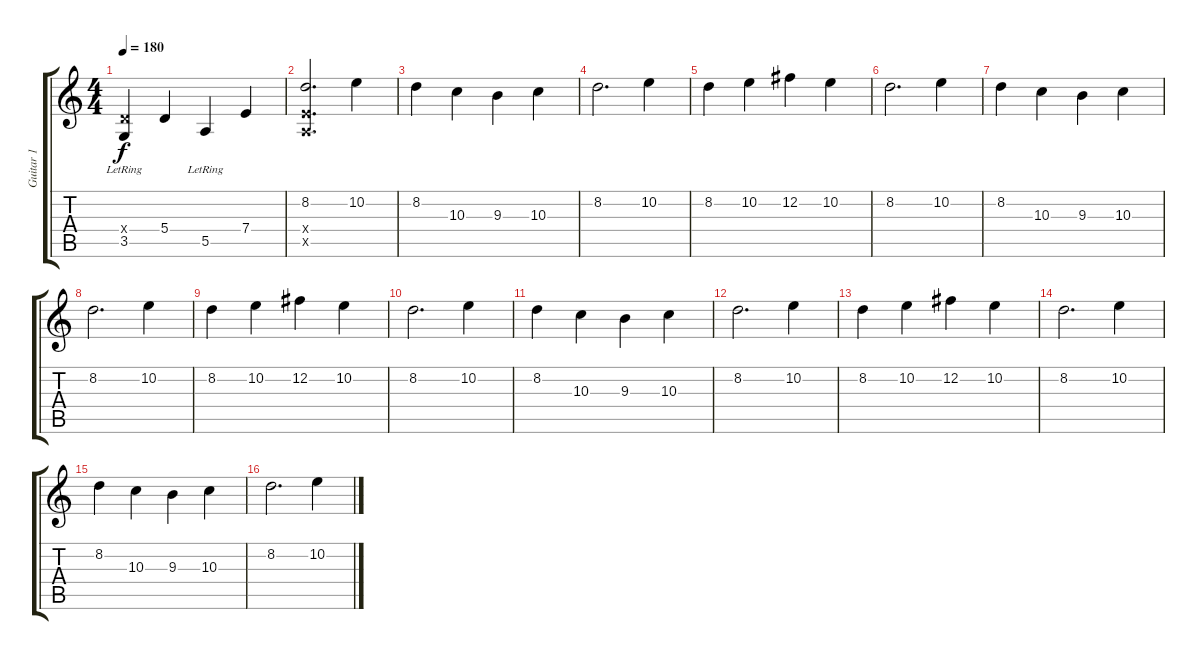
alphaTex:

\track ("Guitar 1" "Guitar 1") {instrument distortionguitar}
\staff {score tabs}
\tuning (B3 Gb3 D3 A2 E2 B1) {hide}
\ts (4 4)
\tempo 180
\clef g2
\ks c
(5.4{x} 3.5{lr}).4{dy f} 5.4.4 5.5{lr}.4 7.4.4 |
(8.2 7.4{x} 5.5{x}).2{d} 10.2.4 |
8.2.4 10.3.4 9.3.4 10.3.4 |
8.2.2{d} 10.2.4 |
8.2.4 10.2.4 12.2.4 10.2.4 |
8.2.2{d} 10.2.4 |
8.2.4 10.3.4 9.3.4 10.3.4 |
8.2.2{d} 10.2.4 |
8.2.4 10.2.4 12.2.4 10.2.4 |
8.2.2{d} 10.2.4 |
8.2.4 10.3.4 9.3.4 10.3.4 |
8.2.2{d} 10.2.4 |
8.2.4 10.2.4 12.2.4 10.2.4 |
8.2.2{d} 10.2.4 |
8.2.4 10.3.4 9.3.4 10.3.4 |
8.2.2{d} 10.2.4
